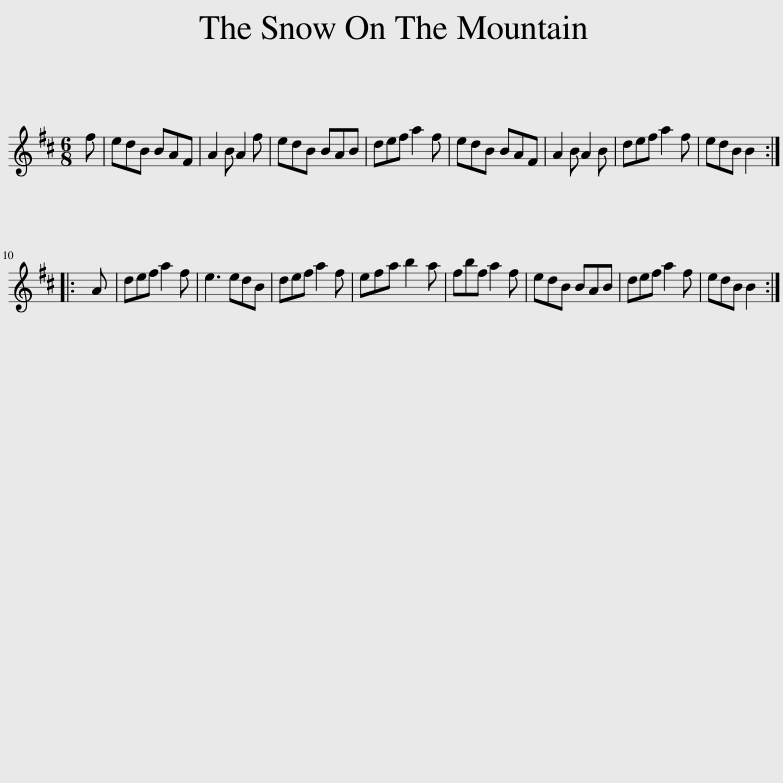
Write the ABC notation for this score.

X:1
L:1/8
M:6/8
I:linebreak $
K:D
V:1 treble
V:1
 f | edB BAF | A2 B A2 f | edB BAB | def a2 f | %5
 edB BAF | A2 B A2 B | def a2 f | edB B2 ::$ A | %10
 def a2 f | e3 edB | def a2 f | efa b2 a | fbf a2 f | %15
 edB BAB | def a2 f | edB B2 :| %18
